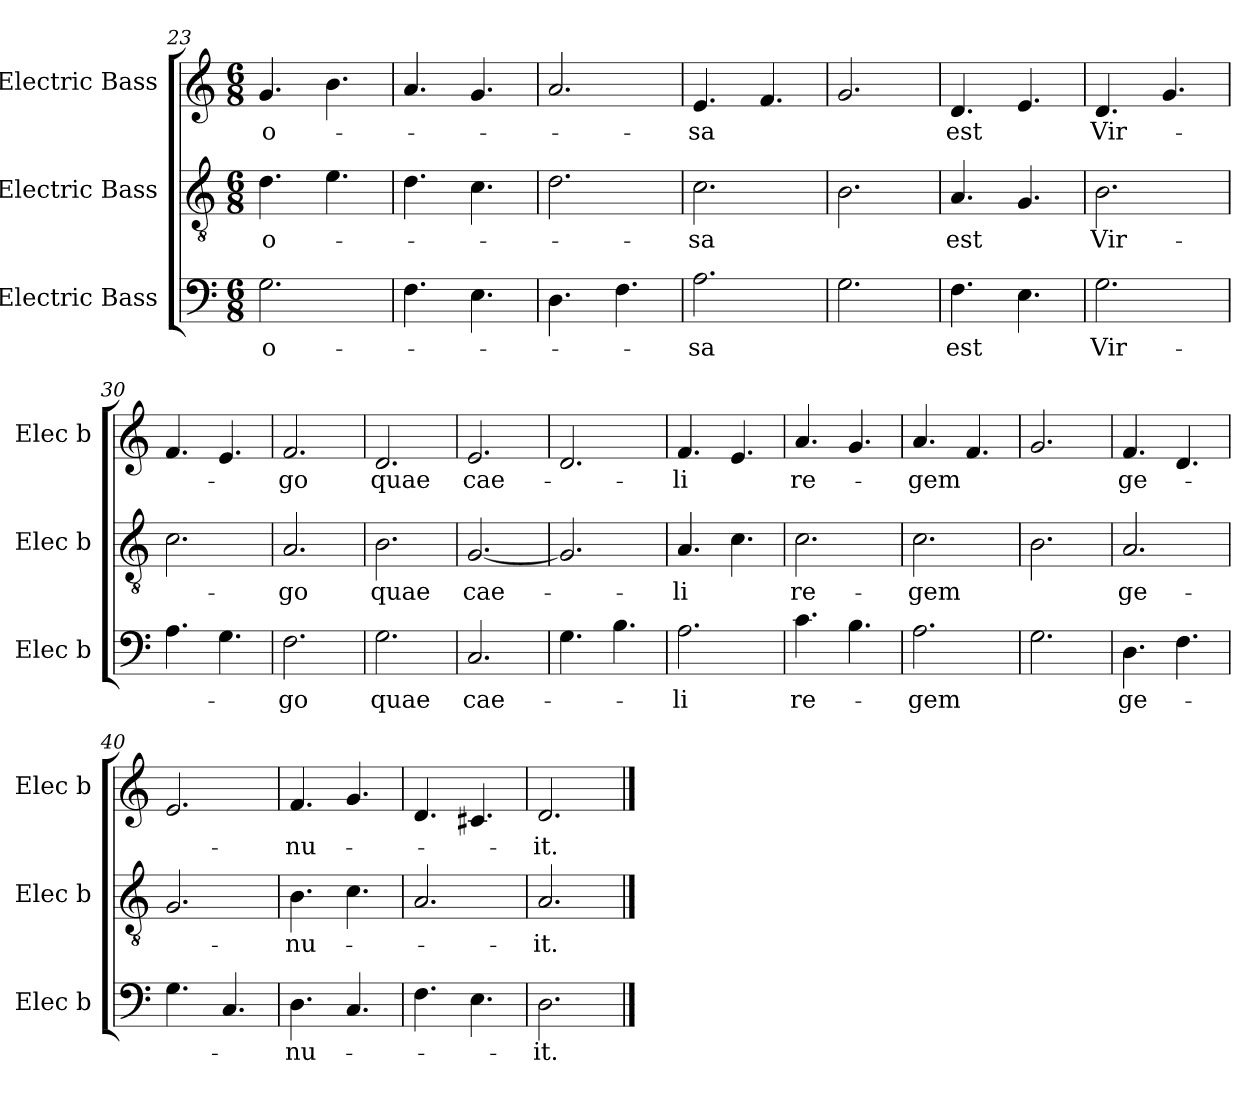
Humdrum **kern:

**kern	**text	**kern	**text	**kern	**text
*part3	*part3	*part2	*part2	*part1	*part1
*staff3	*staff3	*staff2	*staff2	*staff1	*staff1
*I"Electric Bass	*	*I"Electric Bass	*	*I"Electric Bass	*
*I'Elec b	*	*I'Elec b	*	*I'Elec b	*
*clefF4	*	*clefGv2	*	*clefG2	*
*M6/8	*	*M6/8	*	*M6/8	*
=23	=23	=23	=23	=23	=23
!	!LO:LY:b	!	!LO:LY:b	!	!LO:LY:b
2.G\	-o-	4.d\	-o-	4.g/	-o-
.	.	4.e\	.	4.b\	.
=24	=24	=24	=24	=24	=24
4.F\	.	4.d\	.	4.a/	.
4.E\	.	4.c\	.	4.g/	.
=25	=25	=25	=25	=25	=25
4.D\	.	2.d\	.	2.a/	.
4.F\	.	.	.	.	.
=26	=26	=26	=26	=26	=26
!	!LO:LY:b	!	!LO:LY:b	!	!LO:LY:b
2.A\	-sa	2.c\	-sa	4.e/	-sa
.	.	.	.	4.f/	.
=27	=27	=27	=27	=27	=27
2.G\	.	2.B\	.	2.g/	.
=28	=28	=28	=28	=28	=28
!	!LO:LY:b	!	!LO:LY:b	!	!LO:LY:b
4.F\	est	4.A/	est	4.d/	est
4.E\	.	4.G/	.	4.e/	.
!!LO:LB:g=z
=29	=29	=29	=29	=29	=29
!	!LO:LY:b	!	!LO:LY:b	!	!LO:LY:b
2.G\	Vir-	2.B\	Vir-	4.d/	Vir-
.	.	.	.	4.g/	.
=30	=30	=30	=30	=30	=30
4.A\	.	2.c\	.	4.f/	.
4.G\	.	.	.	4.e/	.
=31	=31	=31	=31	=31	=31
!	!LO:LY:b	!	!LO:LY:b	!	!LO:LY:b
2.F\	-go	2.A/	-go	2.f/	-go
=32	=32	=32	=32	=32	=32
!	!LO:LY:b	!	!LO:LY:b	!	!LO:LY:b
2.G\	quae	2.B\	quae	2.d/	quae
=33	=33	=33	=33	=33	=33
!	!LO:LY:b	!	!LO:LY:b	!	!LO:LY:b
2.C/	cae-	[2.G/	cae-	2.e/	cae-
=34	=34	=34	=34	=34	=34
4.G\	.	2.G/]	.	2.d/	.
4.B\	.	.	.	.	.
=35	=35	=35	=35	=35	=35
!	!LO:LY:b	!	!LO:LY:b	!	!LO:LY:b
2.A\	-li	4.A/	-li	4.f/	-li
.	.	4.c\	.	4.e/	.
=36	=36	=36	=36	=36	=36
!	!LO:LY:b	!	!LO:LY:b	!	!LO:LY:b
4.c\	re-	2.c\	re-	4.a/	re-
4.B\	.	.	.	4.g/	.
!!LO:LB:g=z
=37	=37	=37	=37	=37	=37
!	!LO:LY:b	!	!LO:LY:b	!	!LO:LY:b
2.A\	-gem	2.c\	-gem	4.a/	-gem
.	.	.	.	4.f/	.
=38	=38	=38	=38	=38	=38
2.G\	.	2.B\	.	2.g/	.
=39	=39	=39	=39	=39	=39
!	!LO:LY:b	!	!LO:LY:b	!	!LO:LY:b
4.D\	ge-	2.A/	ge-	4.f/	ge-
4.F\	.	.	.	4.d/	.
=40	=40	=40	=40	=40	=40
4.G\	.	2.G/	.	2.e/	.
4.C/	.	.	.	.	.
=41	=41	=41	=41	=41	=41
!	!LO:LY:b	!	!LO:LY:b	!	!LO:LY:b
4.D\	-nu-	4.B\	-nu-	4.f/	-nu-
4.C/	.	4.c\	.	4.g/	.
=42	=42	=42	=42	=42	=42
4.F\	.	2.A/	.	4.d/	.
4.E\	.	.	.	4.c#X/	.
=43	=43	=43	=43	=43	=43
!	!LO:LY:b	!	!LO:LY:b	!	!LO:LY:b
2.D\	-it.	2.A/	-it.	2.d/	-it.
==	==	==	==	==	==
*-	*-	*-	*-	*-	*-
